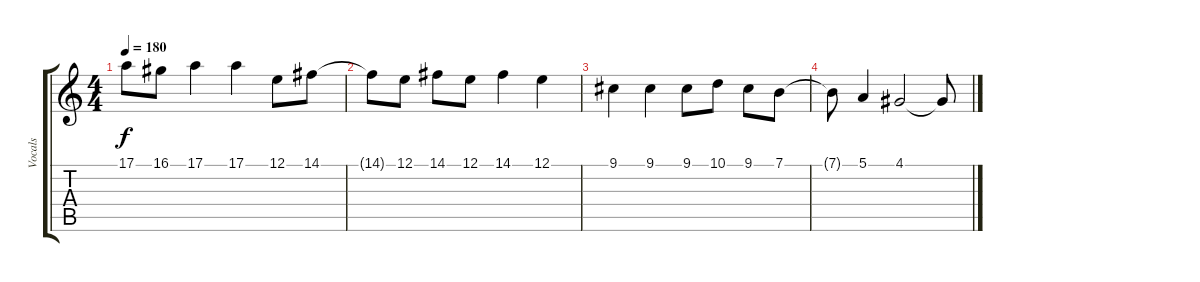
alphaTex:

\track ("Vocals" "Vocals") {instrument fx7echoes}
\staff {score tabs}
\tuning (E4 B3 G3 D3 A2 E2) {hide}
\ts (4 4)
\tempo 180
\clef g2
\ks c
17.1.8{dy f} 16.1.8 17.1.4 17.1.4 12.1.8 14.1.8 |
14.1{t}.8 12.1.8 14.1.8 12.1.8 14.1.4 12.1.4 |
9.1.4 9.1.4 9.1.8 10.1.8 9.1.8 7.1.8 |
7.1{t}.8 5.1.4 4.1.2 4.1{t}.8
